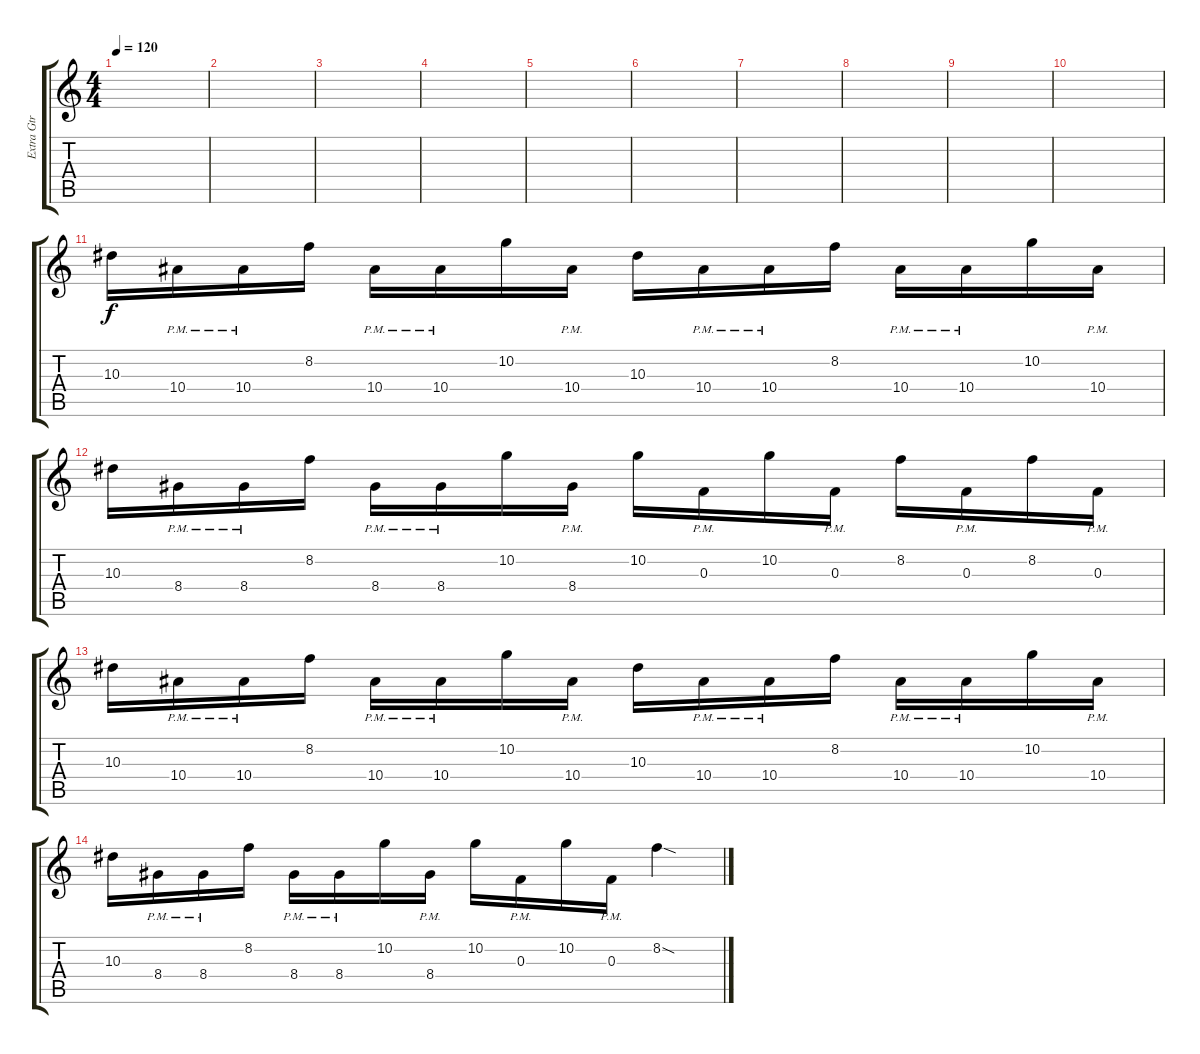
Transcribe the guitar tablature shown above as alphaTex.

\track ("Extra Gtr" "Extra Gtr") {instrument distortionguitar}
\staff {score tabs}
\tuning (D4 A3 F3 C3 G2 C2) {hide}
\ts (4 4)
\tempo 120
\clef g2
\ks c
|
|
|
|
|
|
|
|
|
|
10.3.16{volume 6} 10.4{pm}.16 10.4{pm}.16 8.2.16 10.4{pm}.16 10.4{pm}.16 10.2.16 10.4{pm}.16 10.3.16 10.4{pm}.16 10.4{pm}.16 8.2.16 10.4{pm}.16 10.4{pm}.16 10.2.16 10.4{pm}.16 |
10.3.16 8.4{pm}.16 8.4{pm}.16 8.2.16 8.4{pm}.16 8.4{pm}.16 10.2.16 8.4{pm}.16 10.2.16 0.3{pm}.16 10.2.16 0.3{pm}.16 8.2.16 0.3{pm}.16 8.2.16 0.3{pm}.16 |
10.3.16 10.4{pm}.16 10.4{pm}.16 8.2.16 10.4{pm}.16 10.4{pm}.16 10.2.16 10.4{pm}.16 10.3.16 10.4{pm}.16 10.4{pm}.16 8.2.16 10.4{pm}.16 10.4{pm}.16 10.2.16 10.4{pm}.16 |
10.3.16 8.4{pm}.16 8.4{pm}.16 8.2.16 8.4{pm}.16 8.4{pm}.16 10.2.16 8.4{pm}.16 10.2.16 0.3{pm}.16 10.2.16 0.3{pm}.16 8.2{sod}.4
